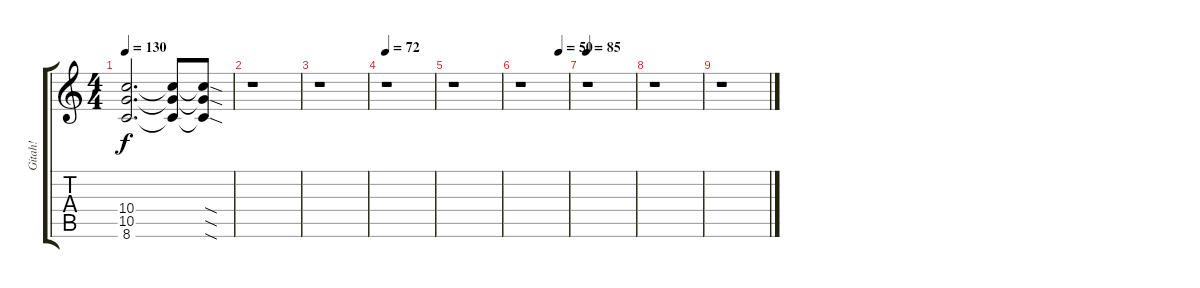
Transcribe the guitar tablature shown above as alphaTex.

\track ("Gitah!" "Gitah!") {instrument overdrivenguitar}
\staff {score tabs}
\tuning (E4 B3 G3 D3 A2 E2) {hide}
\ts (4 4)
\tempo 130
\clef g2
\ks c
(10.4 10.5 8.6).2{d dy f} (10.4{t} 10.5{t} 8.6{t}).8 (10.4{sod t} 10.5{sod t} 8.6{sod t}).8 |
r.1 |
r.1 |
\tempo 72
r.1 |
r.1 |
\tempo (50 0.8125)
r.1 |
\tempo 85
r.1 |
r.1 |
r.1
